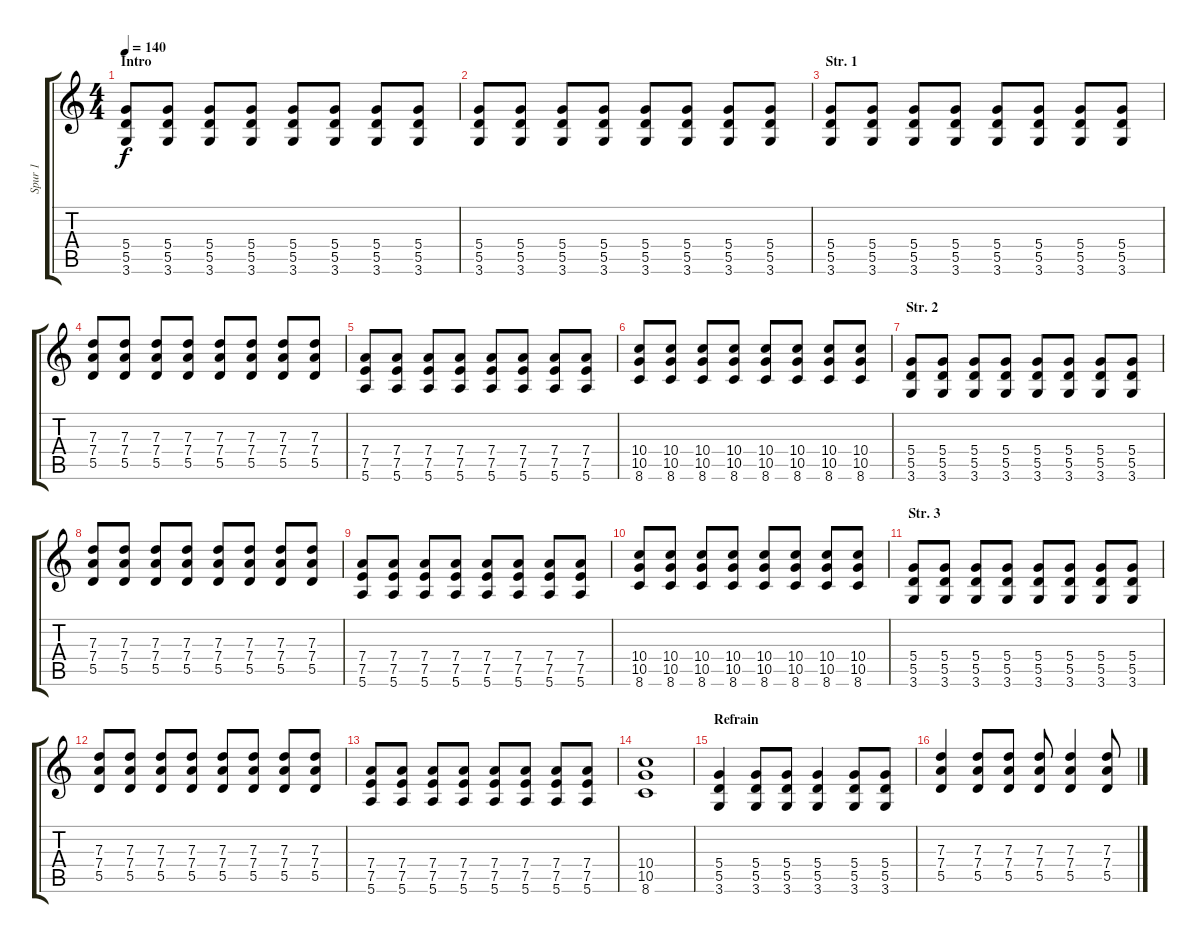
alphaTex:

\track ("Spur 1" "Spur 1") {instrument acousticguitarsteel}
\staff {score tabs}
\tuning (E4 B3 G3 D3 A2 E2) {hide}
\ts (4 4)
\section ("" "Intro")
\tempo 140
\clef g2
\ks c
(5.4 5.5 3.6).8{dy f instrument acousticguitarsteel} (5.4 5.5 3.6).8 (5.4 5.5 3.6).8 (5.4 5.5 3.6).8 (5.4 5.5 3.6).8 (5.4 5.5 3.6).8 (5.4 5.5 3.6).8 (5.4 5.5 3.6).8 |
(5.4 5.5 3.6).8 (5.4 5.5 3.6).8 (5.4 5.5 3.6).8 (5.4 5.5 3.6).8 (5.4 5.5 3.6).8 (5.4 5.5 3.6).8 (5.4 5.5 3.6).8 (5.4 5.5 3.6).8 |
\section ("" "Str. 1")
(5.4 5.5 3.6).8{lyrics (0 "") lyrics (1 "") lyrics (2 "") lyrics (3 "") lyrics (4 "")} (5.4 5.5 3.6).8 (5.4 5.5 3.6).8 (5.4 5.5 3.6).8 (5.4 5.5 3.6).8 (5.4 5.5 3.6).8 (5.4 5.5 3.6).8 (5.4 5.5 3.6).8 |
(7.3 7.4 5.5).8 (7.3 7.4 5.5).8 (7.3 7.4 5.5).8 (7.3 7.4 5.5).8 (7.3 7.4 5.5).8 (7.3 7.4 5.5).8 (7.3 7.4 5.5).8 (7.3 7.4 5.5).8 |
(7.4 7.5 5.6).8 (7.4 7.5 5.6).8 (7.4 7.5 5.6).8 (7.4 7.5 5.6).8 (7.4 7.5 5.6).8 (7.4 7.5 5.6).8 (7.4 7.5 5.6).8 (7.4 7.5 5.6).8 |
(10.4 10.5 8.6).8 (10.4 10.5 8.6).8 (10.4 10.5 8.6).8 (10.4 10.5 8.6).8 (10.4 10.5 8.6).8 (10.4 10.5 8.6).8 (10.4 10.5 8.6).8 (10.4 10.5 8.6).8 |
\section ("" "Str. 2")
(5.4 5.5 3.6).8 (5.4 5.5 3.6).8 (5.4 5.5 3.6).8 (5.4 5.5 3.6).8 (5.4 5.5 3.6).8 (5.4 5.5 3.6).8 (5.4 5.5 3.6).8 (5.4 5.5 3.6).8 |
(7.3 7.4 5.5).8 (7.3 7.4 5.5).8 (7.3 7.4 5.5).8 (7.3 7.4 5.5).8 (7.3 7.4 5.5).8 (7.3 7.4 5.5).8 (7.3 7.4 5.5).8 (7.3 7.4 5.5).8 |
(7.4 7.5 5.6).8 (7.4 7.5 5.6).8 (7.4 7.5 5.6).8 (7.4 7.5 5.6).8 (7.4 7.5 5.6).8 (7.4 7.5 5.6).8 (7.4 7.5 5.6).8 (7.4 7.5 5.6).8 |
(10.4 10.5 8.6).8 (10.4 10.5 8.6).8 (10.4 10.5 8.6).8 (10.4 10.5 8.6).8 (10.4 10.5 8.6).8 (10.4 10.5 8.6).8 (10.4 10.5 8.6).8 (10.4 10.5 8.6).8 |
\section ("" "Str. 3")
(5.4 5.5 3.6).8 (5.4 5.5 3.6).8 (5.4 5.5 3.6).8 (5.4 5.5 3.6).8 (5.4 5.5 3.6).8 (5.4 5.5 3.6).8 (5.4 5.5 3.6).8 (5.4 5.5 3.6).8 |
(7.3 7.4 5.5).8 (7.3 7.4 5.5).8 (7.3 7.4 5.5).8 (7.3 7.4 5.5).8 (7.3 7.4 5.5).8 (7.3 7.4 5.5).8 (7.3 7.4 5.5).8 (7.3 7.4 5.5).8 |
(7.4 7.5 5.6).8 (7.4 7.5 5.6).8 (7.4 7.5 5.6).8 (7.4 7.5 5.6).8 (7.4 7.5 5.6).8 (7.4 7.5 5.6).8 (7.4 7.5 5.6).8 (7.4 7.5 5.6).8 |
(10.4 10.5 8.6).1 |
\section ("" "Refrain")
(5.4 5.5 3.6).4 (5.4 5.5 3.6).8 (5.4 5.5 3.6).8 (5.4 5.5 3.6).4 (5.4 5.5 3.6).8 (5.4 5.5 3.6).8 |
(7.3 7.4 5.5).4 (7.3 7.4 5.5).8 (7.3 7.4 5.5).8 (7.3 7.4 5.5).8 (7.3 7.4 5.5).4 (7.3 7.4 5.5).8
